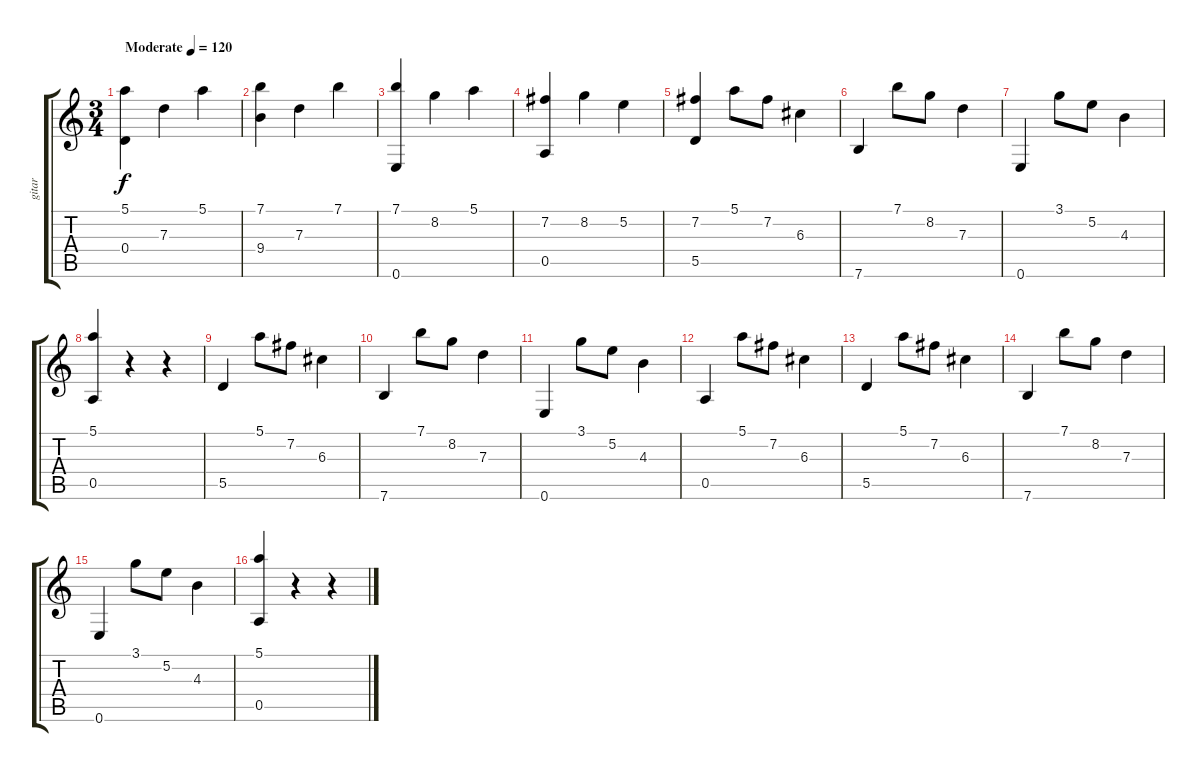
\track ("gitar" "gitar") {instrument acousticguitarsteel}
\staff {score tabs}
\tuning (E4 B3 G3 D3 A2 E2) {hide}
\ts (3 4)
\tempo (120 "Moderate")
\clef g2
\ks c
(5.1 0.4).4{dy f instrument acousticguitarsteel} 7.3.4 5.1.4 |
(7.1 9.4).4 7.3.4 7.1.4 |
(7.1 0.6).4 8.2.4 5.1.4 |
(7.2 0.5).4 8.2.4 5.2.4 |
(7.2 5.5).4 5.1.8 7.2.8 6.3.4 |
7.6.4 7.1.8 8.2.8 7.3.4 |
0.6.4 3.1.8 5.2.8 4.3.4 |
(5.1 0.5).4 r.4 r.4 |
5.5.4 5.1.8 7.2.8 6.3.4 |
7.6.4 7.1.8 8.2.8 7.3.4 |
0.6.4 3.1.8 5.2.8 4.3.4 |
0.5.4 5.1.8 7.2.8 6.3.4 |
5.5.4 5.1.8 7.2.8 6.3.4 |
7.6.4 7.1.8 8.2.8 7.3.4 |
0.6.4 3.1.8 5.2.8 4.3.4 |
(5.1 0.5).4 r.4 r.4
